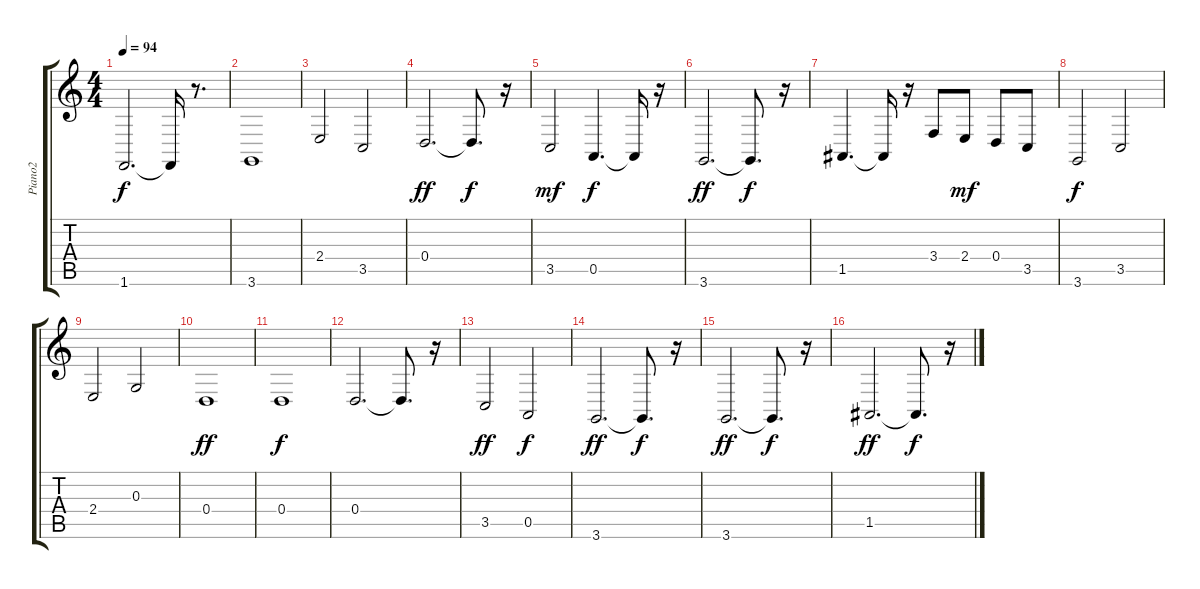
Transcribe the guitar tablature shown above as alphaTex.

\track ("Piano2                  " "Piano2    ") {instrument acousticgrandpiano}
\staff {score tabs}
\tuning (E4 B3 G3 D3 A2 E2) {hide}
\ts (4 4)
\tempo 94
\clef g2
\ks c
1.6.2{d dy f} 1.6{t}.16 r.8{d} |
3.6.1 |
2.4.2 3.5.2 |
0.4.2{d dy ff} 0.4{t}.8{d dy f} r.16 |
3.5.2{dy mf} 0.5.4{d dy f} 0.5{t}.16 r.16 |
3.6.2{d dy ff} 3.6{t}.8{d dy f} r.16 |
1.5.4{d} 1.5{t}.16 r.16 3.4.8 2.4.8{dy mf} 0.4.8 3.5.8 |
3.6.2{dy f} 3.5.2 |
2.4.2 0.3.2 |
0.4.1{dy ff} |
0.4.1{dy f} |
0.4.2{d} 0.4{t}.8{d} r.16 |
3.5.2{dy ff} 0.5.2{dy f} |
3.6.2{d dy ff} 3.6{t}.8{d dy f} r.16 |
3.6.2{d dy ff} 3.6{t}.8{d dy f} r.16 |
1.5.2{d dy ff} 1.5{t}.8{d dy f} r.16
